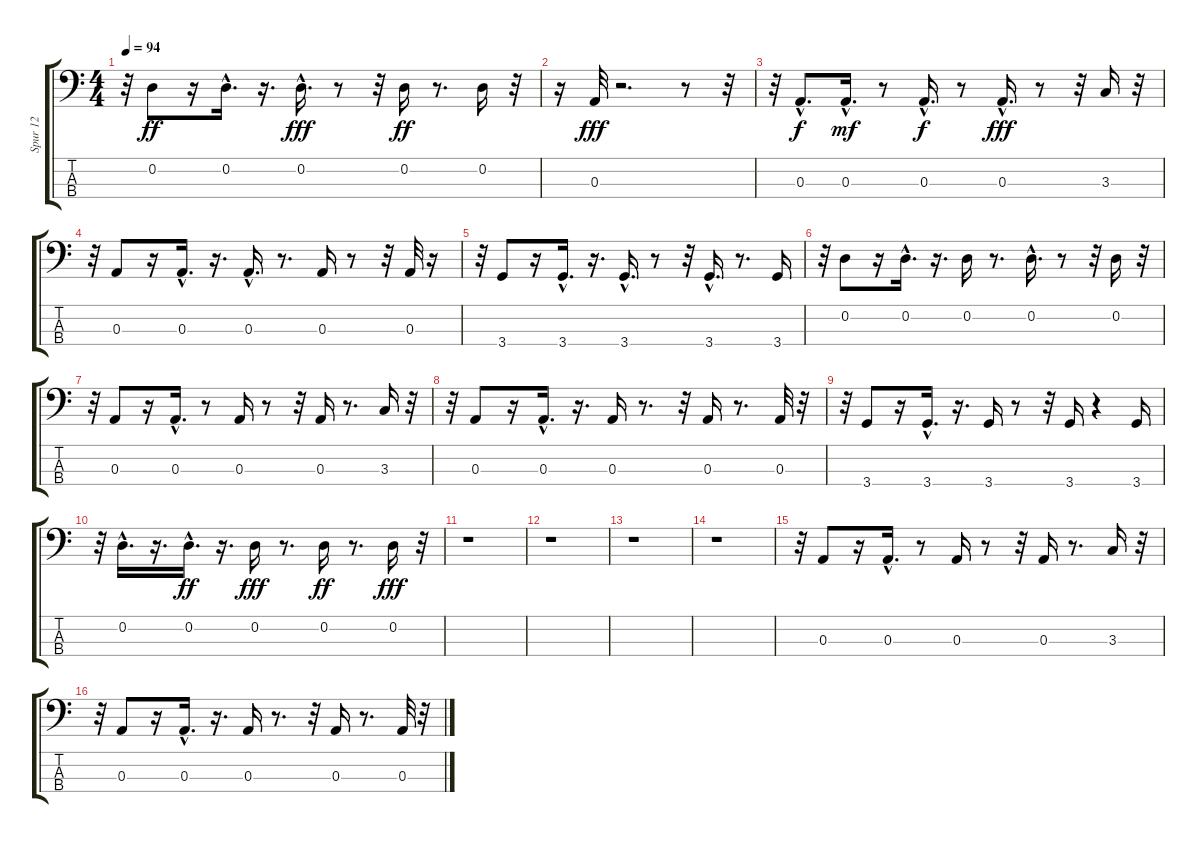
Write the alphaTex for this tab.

\track ("Spur 12" "Spur 12") {instrument electricbassfinger}
\staff {score tabs}
\tuning (G2 D2 A1 E1) {hide}
\ts (4 4)
\tempo 94
\clef f4
\ks c
r.32{dy fff} 0.2.8{dy ff} r.16 0.2{hac}.16{d} r.16{d} 0.2{hac}.16{d dy fff} r.8 r.32 0.2.16{dy ff} r.8{d} 0.2.16 r.32 |
r.16 0.3.32{dy fff} r.2{d} r.8 r.32 |
r.32 0.3{hac}.8{d dy f} 0.3{hac}.16{d dy mf} r.8 0.3{hac}.16{d dy f} r.8 0.3{hac}.16{d dy fff} r.8 r.32 3.3.16 r.32 |
r.32 0.3.8 r.16 0.3{hac}.16{d} r.16{d} 0.3{hac}.16{d} r.8{d} 0.3.16 r.8 r.32 0.3.32 r.16 |
r.32 3.4.8 r.16 3.4{hac}.16{d} r.16{d} 3.4{hac}.16{d} r.8 r.32 3.4{hac}.16{d} r.8{d} 3.4.16 |
r.32 0.2.8 r.16 0.2{hac}.16{d} r.16{d} 0.2.16 r.8{d} 0.2{hac}.16{d} r.8 r.32 0.2.16 r.32 |
r.32 0.3.8 r.16 0.3{hac}.16{d} r.8 0.3.16 r.8 r.32 0.3.16 r.8{d} 3.3.16 r.32 |
r.32 0.3.8 r.16 0.3{hac}.16{d} r.16{d} 0.3.16 r.8{d} r.32 0.3.16 r.8{d} 0.3.32 r.32 |
r.32 3.4.8 r.16 3.4{hac}.16{d} r.16{d} 3.4.16 r.8 r.32 3.4.16 r.4 3.4.16 |
r.32 0.2{hac}.16{d} r.16{d} 0.2{hac}.16{d dy ff} r.16{d} 0.2.16{dy fff} r.8{d} 0.2.16{dy ff} r.8{d} 0.2.16{dy fff} r.32 |
r.1 |
r.1 |
r.1 |
r.1 |
r.32 0.3.8 r.16 0.3{hac}.16{d} r.8 0.3.16 r.8 r.32 0.3.16 r.8{d} 3.3.16 r.32 |
r.32 0.3.8 r.16 0.3{hac}.16{d} r.16{d} 0.3.16 r.8{d} r.32 0.3.16 r.8{d} 0.3.32 r.32
